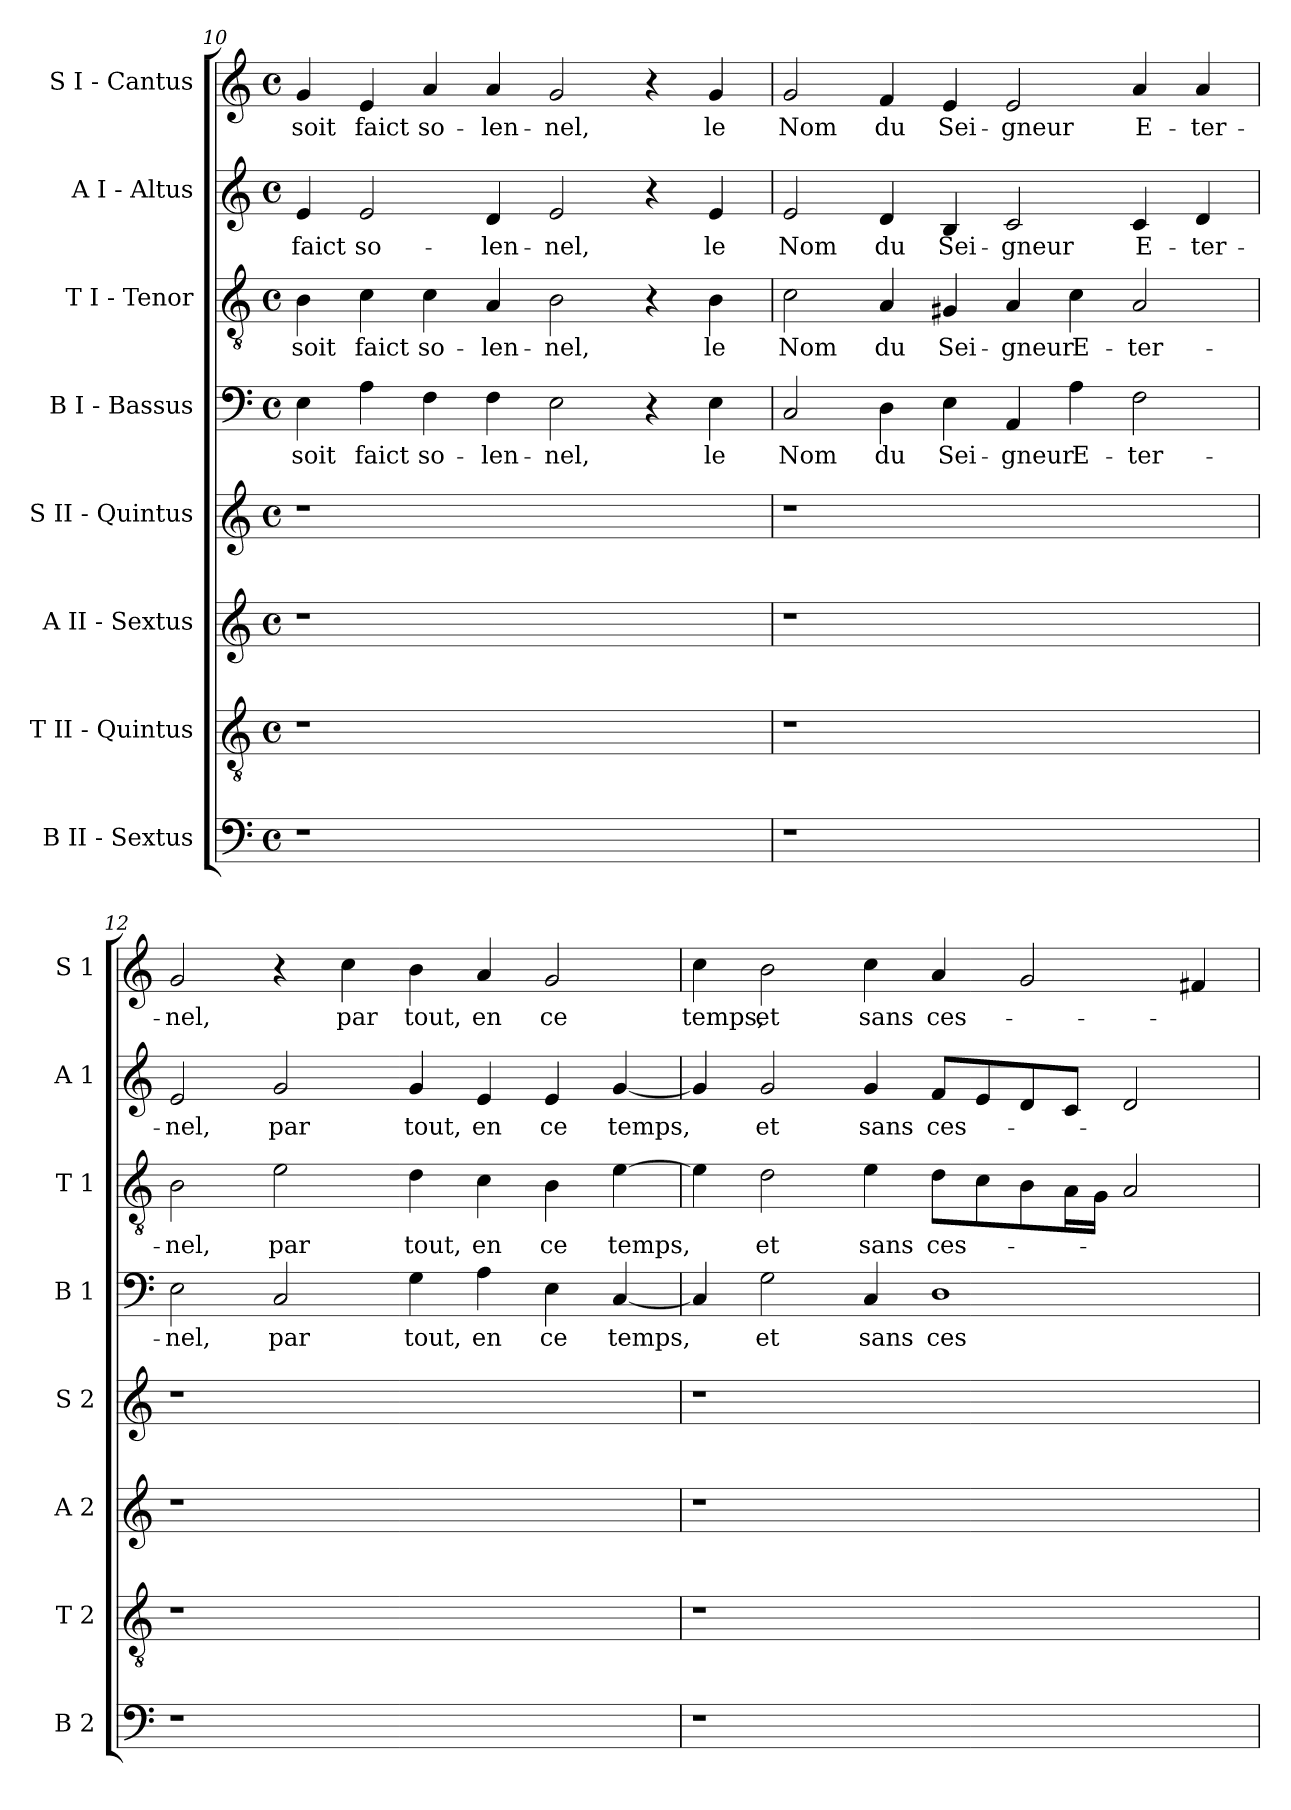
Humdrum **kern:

**kern	**kern	**kern	**kern	**kern	**text	**kern	**text	**kern	**text	**kern	**text
*part8	*part7	*part6	*part5	*part4	*part4	*part3	*part3	*part2	*part2	*part1	*part1
*staff8	*staff7	*staff6	*staff5	*staff4	*staff4	*staff3	*staff3	*staff2	*staff2	*staff1	*staff1
*I"B II - Sextus	*I"T II - Quintus	*I"A II - Sextus	*I"S II - Quintus	*I"B I - Bassus	*	*I"T I - Tenor	*	*I"A I - Altus	*	*I"S I - Cantus	*
*I'B 2	*I'T 2	*I'A 2	*I'S 2	*I'B 1	*	*I'T 1	*	*I'A 1	*	*I'S 1	*
*clefF4	*clefGv2	*clefG2	*clefG2	*clefF4	*	*clefGv2	*	*clefG2	*	*clefG2	*
*k[]	*k[]	*k[]	*k[]	*k[]	*	*k[]	*	*k[]	*	*k[]	*
*C:	*C:	*C:	*C:	*C:	*	*C:	*	*C:	*	*C:	*
*M4/4	*M4/4	*M4/4	*M4/4	*M4/4	*	*M4/4	*	*M4/4	*	*M4/4	*
*met(c)	*met(c)	*met(c)	*met(c)	*met(c)	*	*met(c)	*	*met(c)	*	*met(c)	*
=10	=10	=10	=10	=10	=10	=10	=10	=10	=10	=10	=10
!	!	!	!	!	!LO:LY:b	!	!LO:LY:b	!	!LO:LY:b	!	!LO:LY:b
1r	1r	1r	1r	4E\	soit	4B\	soit	4e/	faict	4g/	soit
!	!	!	!	!	!LO:LY:b	!	!LO:LY:b	!	!LO:LY:b	!	!LO:LY:b
.	.	.	.	4A\	faict	4c\	faict	2e/	so-	4e/	faict
!	!	!	!	!	!LO:LY:b	!	!LO:LY:b	!	!	!	!LO:LY:b
.	.	.	.	4F\	so-	4c\	so-	.	.	4a/	so-
!	!	!	!	!	!LO:LY:b	!	!LO:LY:b	!	!LO:LY:b	!	!LO:LY:b
.	.	.	.	4F\	-len-	4A/	-len-	4d/	-len-	4a/	-len-
!	!	!	!	!	!LO:LY:b	!	!LO:LY:b	!	!LO:LY:b	!	!LO:LY:b
1ryy	1ryy	1ryy	1ryy	2E\	-nel,	2B\	-nel,	2e/	-nel,	2g/	-nel,
.	.	.	.	4r	.	4r	.	4r	.	4r	.
!	!	!	!	!	!LO:LY:b	!	!LO:LY:b	!	!LO:LY:b	!	!LO:LY:b
.	.	.	.	4E\	le	4B\	le	4e/	le	4g/	le
=11	=11	=11	=11	=11	=11	=11	=11	=11	=11	=11	=11
!	!	!	!	!	!LO:LY:b	!	!LO:LY:b	!	!LO:LY:b	!	!LO:LY:b
1r	1r	1r	1r	2C/	Nom	2c\	Nom	2e/	Nom	2g/	Nom
!	!	!	!	!	!LO:LY:b	!	!LO:LY:b	!	!LO:LY:b	!	!LO:LY:b
.	.	.	.	4D\	du	4A/	du	4d/	du	4f/	du
!	!	!	!	!	!LO:LY:b	!	!LO:LY:b	!	!LO:LY:b	!	!LO:LY:b
.	.	.	.	4E\	Sei-	4G#X/	Sei-	4B/	Sei-	4e/	Sei-
!	!	!	!	!	!LO:LY:b	!	!LO:LY:b	!	!LO:LY:b	!	!LO:LY:b
1ryy	1ryy	1ryy	1ryy	4AA/	-gneur	4A/	-gneur	2c/	-gneur	2e/	-gneur
!	!	!	!	!	!LO:LY:b	!	!LO:LY:b	!	!	!	!
.	.	.	.	4A\	E-	4c\	E-	.	.	.	.
!	!	!	!	!	!LO:LY:b	!	!LO:LY:b	!	!LO:LY:b	!	!LO:LY:b
.	.	.	.	2F\	-ter-	2A/	-ter-	4c/	E-	4a/	E-
!	!	!	!	!	!	!	!	!	!LO:LY:b	!	!LO:LY:b
.	.	.	.	.	.	.	.	4d/	-ter-	4a/	-ter-
!!LO:PB:g=z
=12	=12	=12	=12	=12	=12	=12	=12	=12	=12	=12	=12
!	!	!	!	!	!LO:LY:b	!	!LO:LY:b	!	!LO:LY:b	!	!LO:LY:b
1r	1r	1r	1r	2E\	-nel,	2B\	-nel,	2e/	-nel,	2g/	-nel,
!	!	!	!	!	!LO:LY:b	!	!LO:LY:b	!	!LO:LY:b	!	!
.	.	.	.	2C/	par	2e\	par	2g/	par	4r	.
!	!	!	!	!	!	!	!	!	!	!	!LO:LY:b
.	.	.	.	.	.	.	.	.	.	4cc\	par
!	!	!	!	!	!LO:LY:b	!	!LO:LY:b	!	!LO:LY:b	!	!LO:LY:b
1ryy	1ryy	1ryy	1ryy	4G\	tout,	4d\	tout,	4g/	tout,	4b\	tout,
!	!	!	!	!	!LO:LY:b	!	!LO:LY:b	!	!LO:LY:b	!	!LO:LY:b
.	.	.	.	4A\	en	4c\	en	4e/	en	4a/	en
!	!	!	!	!	!LO:LY:b	!	!LO:LY:b	!	!LO:LY:b	!	!LO:LY:b
.	.	.	.	4E\	ce	4B\	ce	4e/	ce	2g/	ce
!	!	!	!	!	!LO:LY:b	!	!LO:LY:b	!	!LO:LY:b	!	!
.	.	.	.	[4C/	temps,	[4e\	temps,	[4g/	temps,	.	.
=13	=13	=13	=13	=13	=13	=13	=13	=13	=13	=13	=13
!	!	!	!	!	!	!	!	!	!	!	!LO:LY:b
1r	1r	1r	1r	4C/]	.	4e\]	.	4g/]	.	4cc\	temps,
!	!	!	!	!	!LO:LY:b	!	!LO:LY:b	!	!LO:LY:b	!	!LO:LY:b
.	.	.	.	2G\	et	2d\	et	2g/	et	2b\	et
!	!	!	!	!	!LO:LY:b	!	!LO:LY:b	!	!LO:LY:b	!	!LO:LY:b
.	.	.	.	4C/	sans	4e\	sans	4g/	sans	4cc\	sans
!	!	!	!	!	!LO:LY:b	!	!LO:LY:b	!	!LO:LY:b	!	!LO:LY:b
1ryy	1ryy	1ryy	1ryy	1D	ces-	8d\L	ces-	8f/L	ces-	4a/	ces-
.	.	.	.	.	.	8c\	.	8e/	.	.	.
.	.	.	.	.	.	8B\	.	8d/	.	2g/	.
.	.	.	.	.	.	16A\L	.	8c/J	.	.	.
.	.	.	.	.	.	16G\JJ	.	.	.	.	.
.	.	.	.	.	.	2A/	.	2d/	.	.	.
.	.	.	.	.	.	.	.	.	.	4f#X/	.
=	=	=	=	=	=	=	=	=	=	=	=
*-	*-	*-	*-	*-	*-	*-	*-	*-	*-	*-	*-
